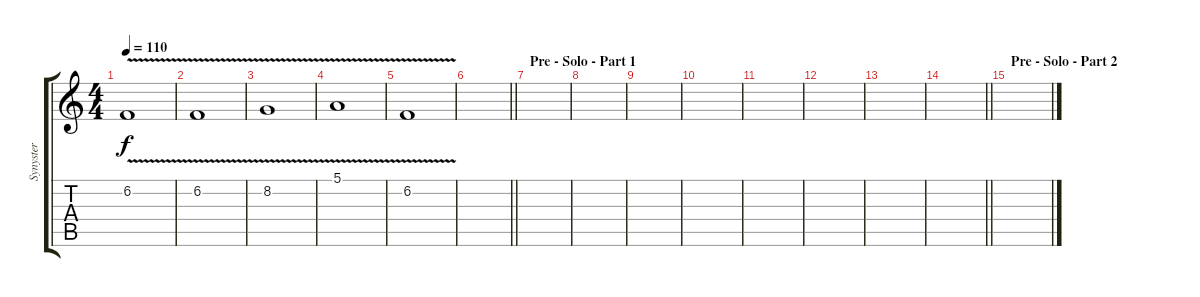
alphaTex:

\track ("  Synyster Gates - Vocals" "  Synyster") {instrument lead1square}
\staff {score tabs}
\tuning (E4 B3 G3 D3 A2 D2) {hide}
\ts (4 4)
\tempo 110
\clef g2
\ks c
6.2{v}.1{dy f} |
6.2{v}.1 |
8.2{v}.1 |
5.1{v}.1 |
6.2{v}.1 |
\barLineRight lightlight
|
\section ("" "Pre - Solo - Part 1")
|
|
|
|
|
|
|
\barLineRight lightlight
|
\section ("" "Pre - Solo - Part 2")
